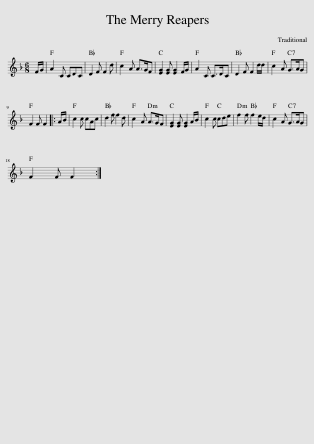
X:1
L:1/8
M:6/8
I:linebreak $
K:F
V:1 treble
V:1
 F/G/ | A2 C CDC | D2 F F2 d | c2 A A>GF | [EG]2 [EG] [EG]2 F/G/ | %5
 A2 C C>DC | D2 F F2 d/d/ | c2 A G>AG |$ F2 F F2 |: A/B/ | %10
 c2 c cAc | d2 f f2 d | c2 A A>GF | [EG]2 [EG] [EG]2 A/B/ | c2 c cde | %15
 f2 f f2 e/d/ | c2 A G>AG |$ F2 F F2 :| %18
